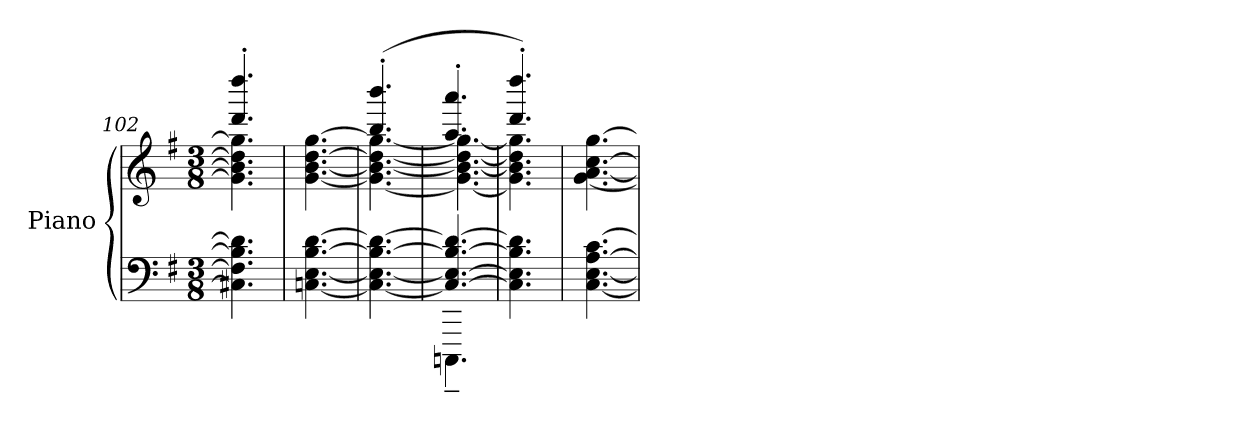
**kern	**kern	**dynam
*part1	*part1	*part1
*staff2	*staff1	*staff1/2
*I"Piano	*	*
*I'Pno.	*	*
*clefF4	*clefG2	*
*k[f#]	*k[f#]	*
*M3/8	*M3/8	*
=102	=102	=102
*	*^	*
4.C#X\] 4.Fn\] 4.B\] 4.d\]	4.ddd/' 4.dddd/'	4.g\] 4.b\] 4.dd\] 4.gg\]	.
*	*v	*v	*
=103	=103	=103
[4.Cn\ [4.E\ [4.B\ [4.d\	[4.g\ [4.b\ [4.dd\ [4.gg\	.
=104	=104	=104
*	*^	*
4.C\_ 4.E\_ 4.B\_ 4.d\_	(>4.bb/' 4.bbb/'	4.g\_ 4.b\_ 4.dd\_ 4.gg\_	.
=105	=105	=105	=105
*^	*	*	*
4.C/_ 4.E/_ 4.B/_ 4.d/_	4.CCCn~\	4.aa/' 4.aaa/'	4.g\_ 4.b\_ 4.dd\_ 4.gg\_	.
*v	*v	*	*	*
=106	=106	=106	=106
4.C\] 4.E\] 4.B\] 4.d\]	4.ddd/' 4.dddd/')	4.g\] 4.b\] 4.dd\] 4.gg\]	.
!!LO:LB:g=z
=107	=107	=107	=107
!	!	!	!LO:DY:b
!	!	!	!LO:DY:n=1:b
*	*v	*v	*
[4.C\ [4.E\ [4.A\ [4.c\	[4.g\ [4.a\ [4.cc\ [4.gg\	other-dynamics pp
=	=	=
*-	*-	*-
